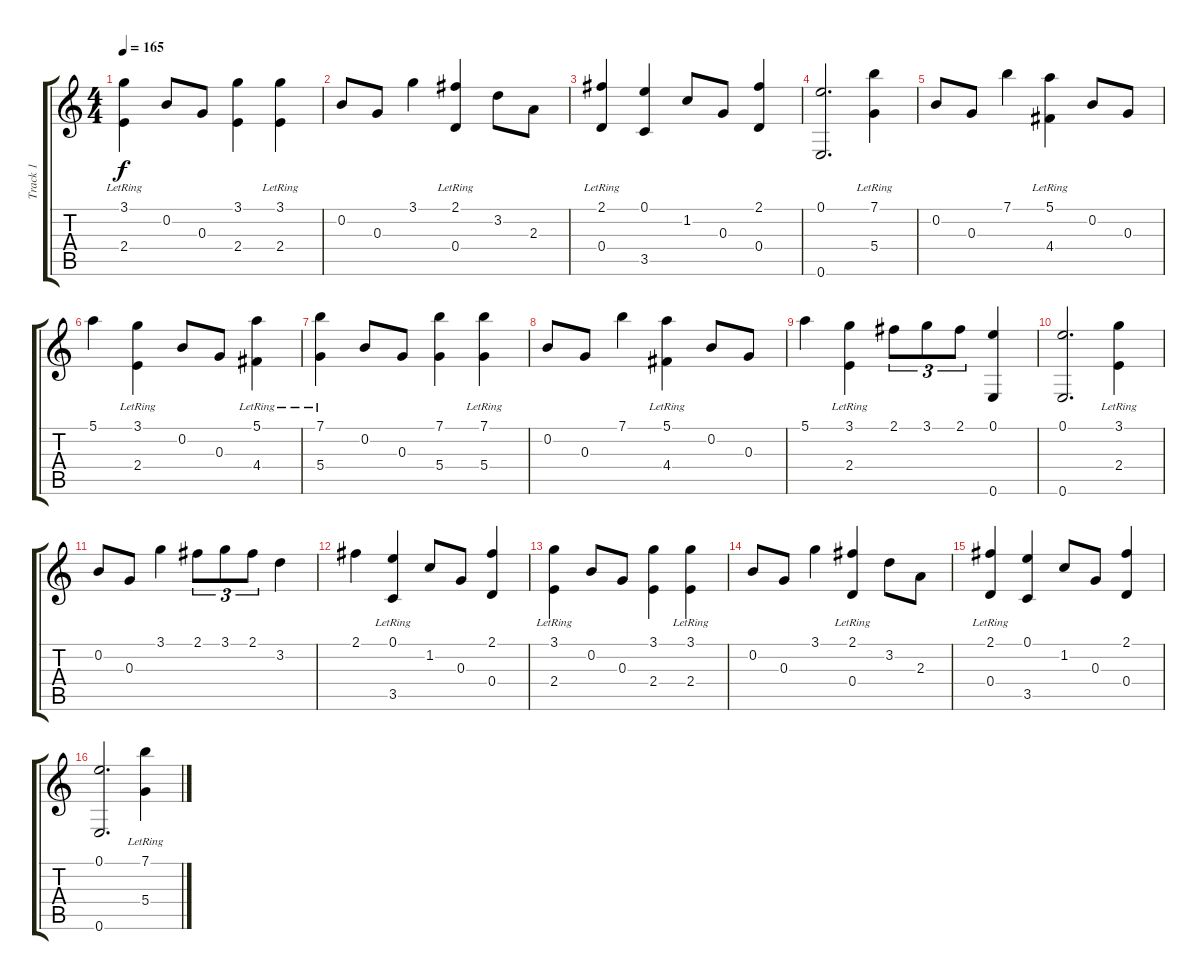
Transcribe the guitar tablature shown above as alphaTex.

\track ("Track 1" "Track 1") {instrument electricguitarclean}
\staff {score tabs}
\tuning (E4 B3 G3 D3 A2 E2) {hide}
\ts (4 4)
\tempo 165
\clef g2
\ks c
(3.1{lr} 2.4{lr}).4{dy f} 0.2.8 0.3.8 (3.1 2.4).4 (3.1{lr} 2.4{lr}).4 |
0.2.8 0.3.8 3.1.4 (2.1{lr} 0.4{lr}).4 3.2.8 2.3.8 |
(2.1{lr} 0.4{lr}).4 (0.1 3.5).4 1.2.8 0.3.8 (2.1 0.4).4 |
(0.1 0.6).2{d} (7.1{lr} 5.4{lr}).4 |
0.2.8 0.3.8 7.1.4 (5.1{lr} 4.4{lr}).4 0.2.8 0.3.8 |
5.1.4 (3.1{lr} 2.4{lr}).4 0.2.8 0.3.8 (5.1{lr} 4.4{lr}).4 |
(7.1{lr} 5.4{lr}).4 0.2.8 0.3.8 (7.1 5.4).4 (7.1{lr} 5.4{lr}).4 |
0.2.8 0.3.8 7.1.4 (5.1{lr} 4.4{lr}).4 0.2.8 0.3.8 |
5.1.4 (3.1{lr} 2.4{lr}).4 2.1.8{tu (3 2)} 3.1.8{tu (3 2)} 2.1.8{tu (3 2)} (0.1 0.6).4 |
(0.1 0.6).2{d} (3.1{lr} 2.4{lr}).4 |
0.2.8 0.3.8 3.1.4 2.1.8{tu (3 2)} 3.1.8{tu (3 2)} 2.1.8{tu (3 2)} 3.2.4 |
2.1.4 (0.1{lr} 3.5{lr}).4 1.2.8 0.3.8 (2.1 0.4).4 |
(3.1{lr} 2.4{lr}).4 0.2.8 0.3.8 (3.1 2.4).4 (3.1{lr} 2.4{lr}).4 |
0.2.8 0.3.8 3.1.4 (2.1{lr} 0.4{lr}).4 3.2.8 2.3.8 |
(2.1{lr} 0.4{lr}).4 (0.1 3.5).4 1.2.8 0.3.8 (2.1 0.4).4 |
(0.1 0.6).2{d} (7.1{lr} 5.4{lr}).4
